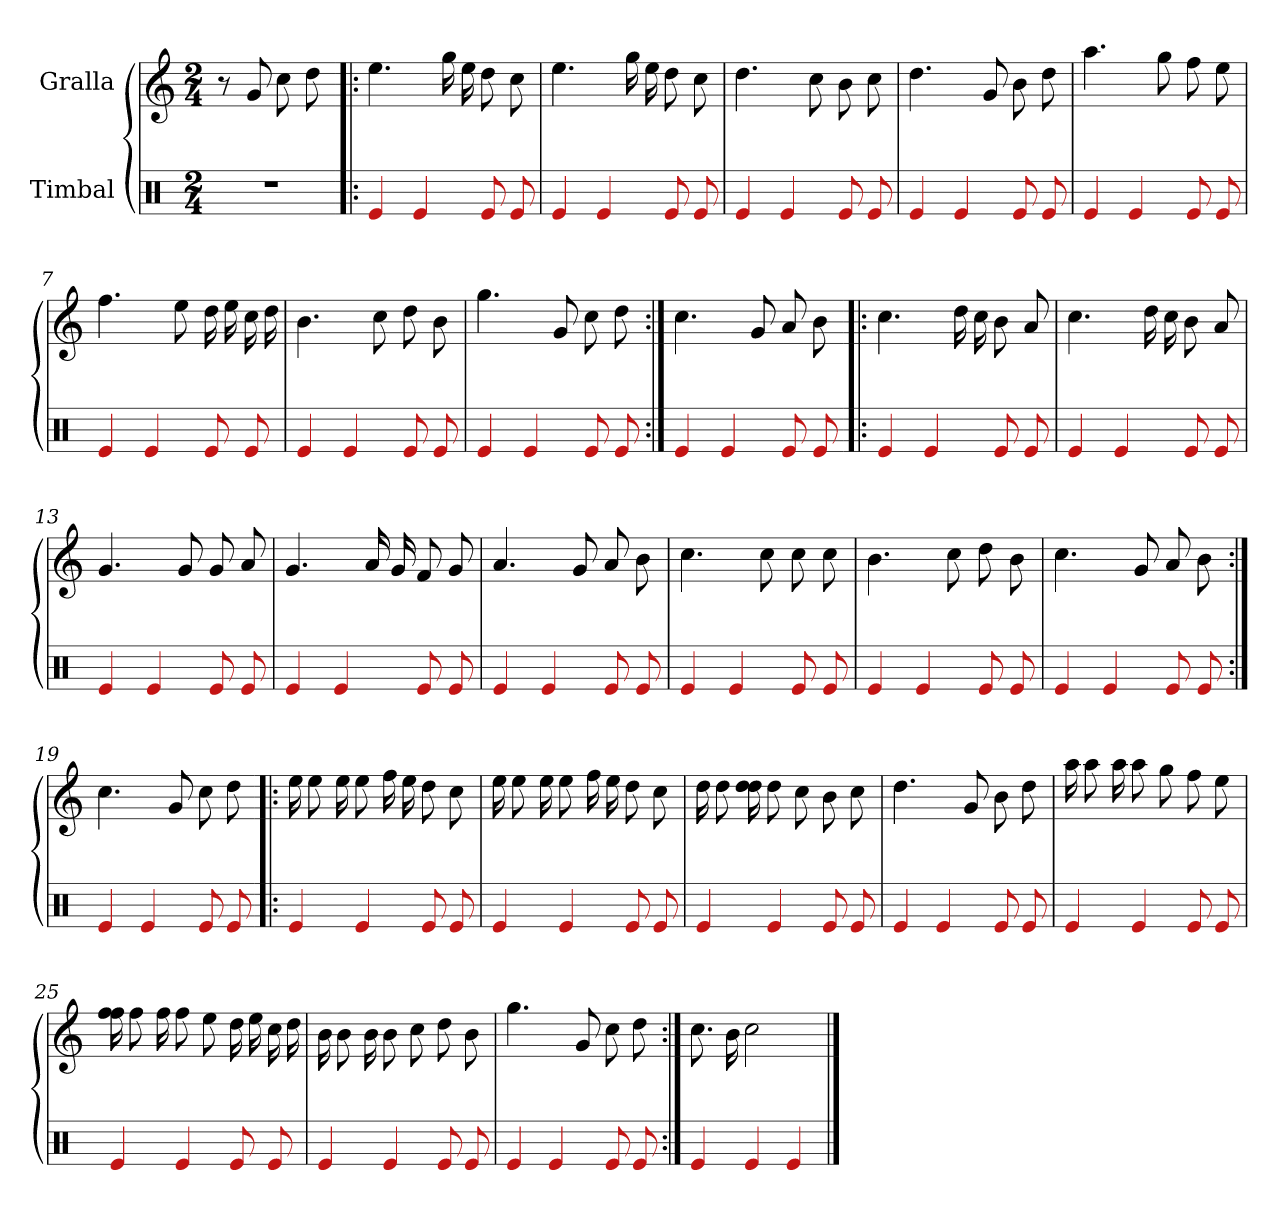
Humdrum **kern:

**kern	**kern
*part2	*part1
*staff2	*staff1
*I"Timbal	*I"Gralla
*clefX	*clefG2
*k[]	*k[]
*M2/4	*M2/4
=1	=1
2r	8r
.	8g
.	8cc
.	8dd
=2!|:	=2!|:
4e	4.ee
4e	.
.	16gg
.	16ee
8e	8dd
8e	8cc
=3	=3
4e	4.ee
4e	.
.	16gg
.	16ee
8e	8dd
8e	8cc
=4	=4
4e	4.dd
4e	.
.	8cc
8e	8b
8e	8cc
=5	=5
4e	4.dd
4e	.
.	8g
8e	8b
8e	8dd
=6	=6
4e	4.aa
4e	.
.	8gg
8e	8ff
8e	8ee
=7	=7
4e	4.ff
4e	.
.	8ee
8e	16dd
.	16ee
8e	16cc
.	16dd
=8	=8
4e	4.b
4e	.
.	8cc
8e	8dd
8e	8b
=9	=9
4e	4.gg
4e	.
.	8g
8e	8cc
8e	8dd
=10:|!	=10:|!
4e	4.cc
4e	.
.	8g
8e	8a
8e	8b
=11!|:	=11!|:
4e	4.cc
4e	.
.	16dd
.	16cc
8e	8b
8e	8a
=12	=12
4e	4.cc
4e	.
.	16dd
.	16cc
8e	8b
8e	8a
=13	=13
4e	4.g
4e	.
.	8g
8e	8g
8e	8a
=14	=14
4e	4.g
4e	.
.	16a
.	16g
8e	8f
8e	8g
=15	=15
4e	4.a
4e	.
.	8g
8e	8a
8e	8b
=16	=16
4e	4.cc
4e	.
.	8cc
8e	8cc
8e	8cc
=17	=17
4e	4.b
4e	.
.	8cc
8e	8dd
8e	8b
=18	=18
4e	4.cc
4e	.
.	8g
8e	8a
8e	8b
=19:|!	=19:|!
4e	4.cc
4e	.
.	8g
8e	8cc
8e	8dd
=20!|:	=20!|:
4e	16ee
.	8ee
.	16ee
4e	8ee
.	16ff
.	16ee
8e	8dd
8e	8cc
=21	=21
4e	16ee
.	8ee
.	16ee
4e	8ee
.	16ff
.	16ee
8e	8dd
8e	8cc
=22	=22
4e	16dd
.	8dd
.	16dd 16dd
4e	8dd
.	8cc
8e	8b
8e	8cc
=23	=23
4e	4.dd
4e	.
.	8g
8e	8b
8e	8dd
=24	=24
4e	16aa
.	8aa
.	16aa
4e	8aa
.	8gg
8e	8ff
8e	8ee
=25	=25
4e	16ff 16ff
.	8ff
.	16ff
4e	8ff
.	8ee
8e	16dd
.	16ee
8e	16cc
.	16dd
=26	=26
4e	16b
.	8b
.	16b
4e	8b
.	8cc
8e	8dd
8e	8b
=27	=27
4e	4.gg
4e	.
.	8g
8e	8cc
8e	8dd
=28:|!	=28:|!
4e	8.cc
.	16b
4e	2cc
4e	.
==	==
*-	*-
